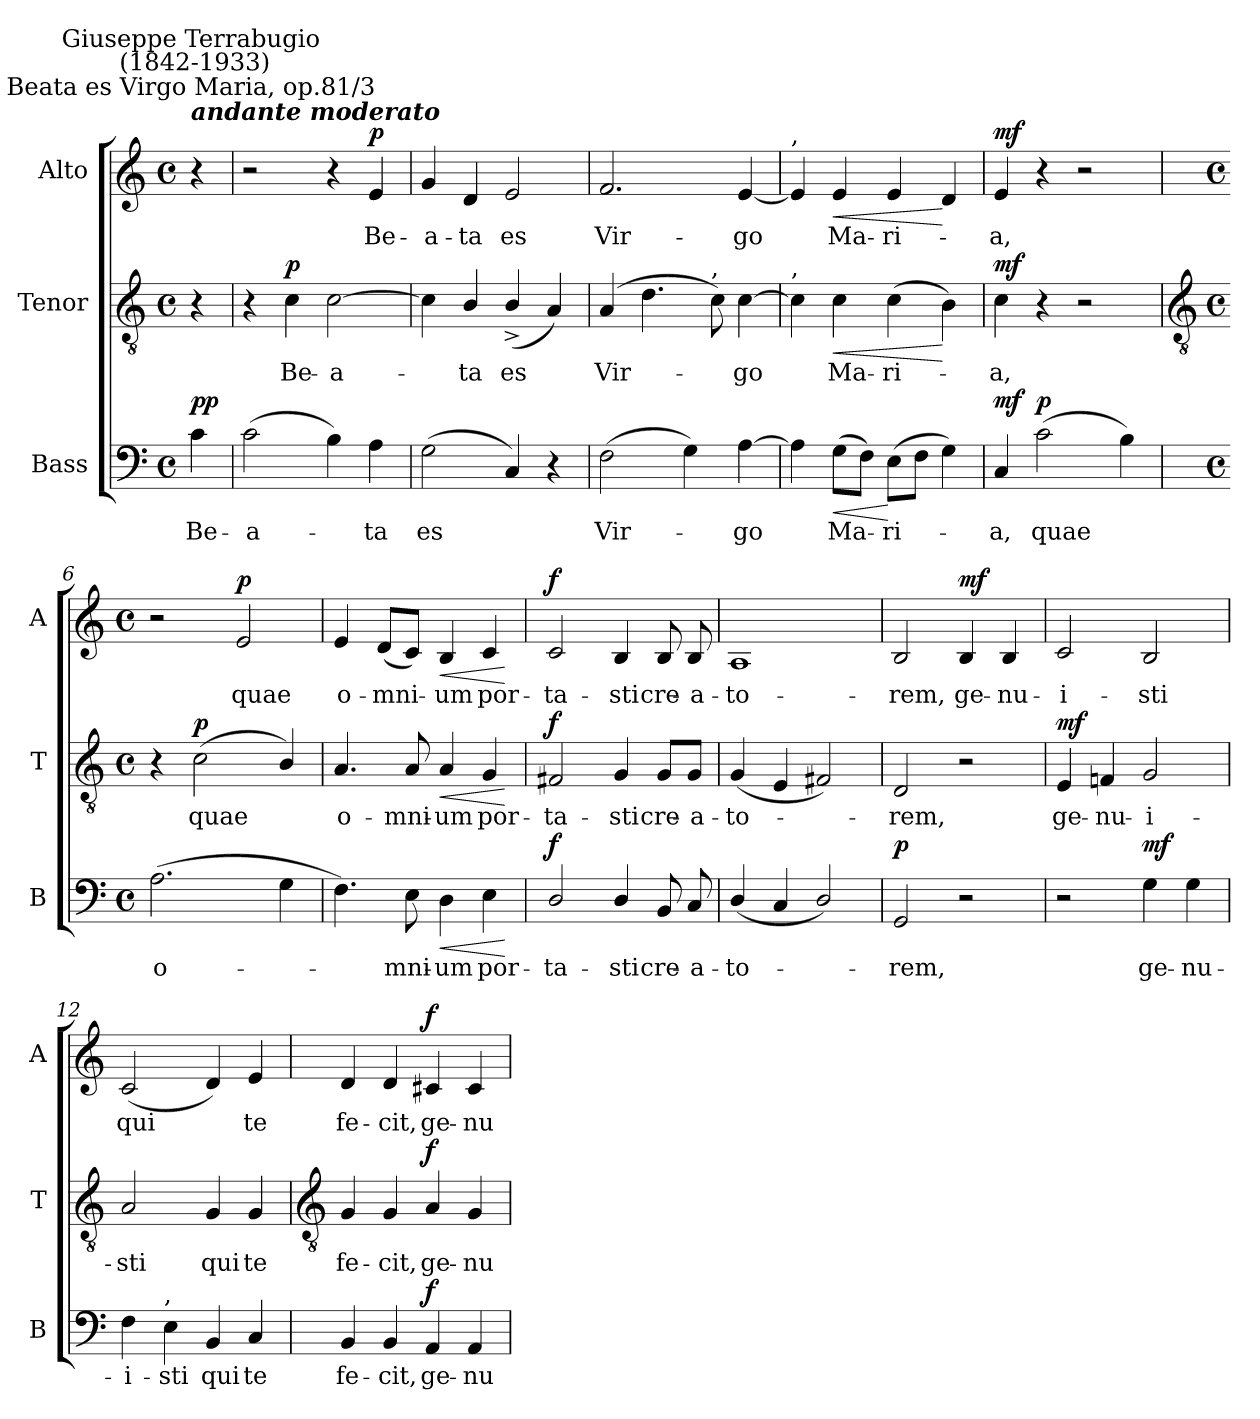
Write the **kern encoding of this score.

**kern	**text	**dynam	**kern	**text	**dynam	**kern	**text	**dynam
*part3	*part3	*part3	*part2	*part2	*part2	*part1	*part1	*part1
*staff3	*staff3	*staff3	*staff2	*staff2	*staff2	*staff1	*staff1	*staff1
*I"Bass	*	*	*I"Tenor	*	*	*I"Alto	*	*
*I'B	*	*	*I'T	*	*	*I'A	*	*
*clefF4	*	*	*clefGv2	*	*	*clefG2	*	*
*k[]	*	*	*k[]	*	*	*k[]	*	*
*C:	*	*	*C:	*	*	*C:	*	*
*M4/4	*	*	*M4/4	*	*	*M4/4	*	*
*met(c)	*	*	*met(c)	*	*	*met(c)	*	*
=	=	=	=	=	=	=	=	=
!	!	!	!	!	!	!LO:TX:a:Bi:t=andante moderato	!	!
!	!	!	!	!	!	!LO:TX:a:cj:t=Beata es Virgo Maria, op.81/3	!	!
!	!	!	!	!	!	!LO:TX:a:cj:t=Giuseppe Terrabugio\n (1842-1933)	!	!
!	!LO:LY:b	!LO:DY:b	!	!	!	!	!	!
4c	Be-	pp	4r	.	.	4r	.	.
=1	=1	=1	=1	=1	=1	=1	=1	=1
!	!LO:LY:b	!	!	!	!	!	!	!
(>2c	-a-	.	4r	.	.	2r	.	.
!	!	!	!	!LO:LY:b	!LO:DY:b	!	!	!
.	.	.	4c	Be-	p	.	.	.
!	!	!	!	!LO:LY:b	!	!	!	!
4B\)	.	.	[2c	-a-	.	4r	.	.
!	!LO:LY:b	!	!	!	!	!	!LO:LY:b	!LO:DY:b
4A	ta	.	.	.	.	4e	Be-	p
=2	=2	=2	=2	=2	=2	=2	=2	=2
!	!LO:LY:b	!	!	!	!	!	!LO:LY:b	!
(<2G	es	.	4c]	.	.	4g/	-a-	.
!	!	!	!	!LO:LY:b	!	!	!LO:LY:b	!
.	.	.	4B/	ta	.	4d	-ta	.
!	!	!	!	!LO:LY:b	!	!	!LO:LY:b	!
4C)	.	.	(<4B^/	es	.	2e	es	.
4r	.	.	4A)	.	.	.	.	.
=3	=3	=3	=3	=3	=3	=3	=3	=3
!	!LO:LY:b	!	!	!LO:LY:b	!	!	!LO:LY:b	!
(>2F	Vir-	.	(>4A	Vir-	.	2.f	Vir-	.
.	.	.	4.d	.	.	.	.	.
4G)	.	.	.	.	.	.	.	.
!	!	!	!LO:TX:a:t=,	!	!	!	!	!
.	.	.	8c)	.	.	.	.	.
!	!LO:LY:b	!	!	!LO:LY:b	!	!	!LO:LY:b	!
[4A	go	.	[4c	go	.	[4e	-go	.
=4	=4	=4	=4	=4	=4	=4	=4	=4
!	!	!	!	!	!	!LO:TX:a:t=,	!	!
!	!	!	!LO:TX:a:t=,	!	!	!	!	!
4A]	.	.	4c]	.	.	4e]	.	.
!	!LO:LY:b	!LO:HP:b	!	!LO:LY:b	!LO:HP:b	!	!LO:LY:b	!LO:HP:b
(>8GL	Ma-	<	4c	Ma-	<	4e	Ma-	<
8FJ)	.	.	.	.	.	.	.	.
!	!LO:LY:b	!	!	!LO:LY:b	!	!	!LO:LY:b	!
(>8EL	ri-	[	(>4c	-ri-	.	4e	-ri-	.
8FJ	.	.	.	.	.	.	.	.
4G)	.	.	4B)	.	[	4d	.	[
=5	=5	=5	=5	=5	=5	=5	=5	=5
!	!LO:LY:b	!LO:DY:b	!	!LO:LY:b	!LO:DY:b	!	!LO:LY:b	!LO:DY:b
4C	a,	mf	4c	a,	mf	4e	a,	mf
!	!LO:LY:b	!LO:DY:b	!	!	!	!	!	!
(>2c	quae	p	4r	.	.	4r	.	.
.	.	.	2r	.	.	2r	.	.
4B\)	.	.	.	.	.	.	.	.
!!LO:LB:g=z
=6	=6	=6	=6	=6	=6	=6	=6	=6
*	*	*	*clefGv2	*	*	*	*	*
*M4/4	*	*	*M4/4	*	*	*M4/4	*	*
*met(c)	*	*	*met(c)	*	*	*met(c)	*	*
!	!LO:LY:b	!	!	!	!	!	!	!
(>2.A	o-	.	4r	.	.	2r	.	.
!	!	!	!	!LO:LY:b	!LO:DY:b	!	!	!
.	.	.	(<2c	quae	p	.	.	.
!	!	!	!	!	!	!	!LO:LY:b	!LO:DY:b
.	.	.	.	.	.	2e	quae	p
4G	.	.	4B/)	.	.	.	.	.
=7	=7	=7	=7	=7	=7	=7	=7	=7
!	!	!	!	!LO:LY:b	!	!	!LO:LY:b	!
4.F)	.	.	4.A	o-	.	4e	o-	.
!	!	!	!	!	!	!	!LO:LY:b	!
.	.	.	.	.	.	(<8dL	-mni-	.
!	!LO:LY:b	!	!	!LO:LY:b	!	!	!	!
8E	mni-	.	8A	-mni-	.	8cJ)	.	.
!	!LO:LY:b	!LO:HP:b	!	!LO:LY:b	!LO:HP:b	!	!LO:LY:b	!LO:HP:b
4D	-um	<	4A	-um	<	4B	um	<
!	!LO:LY:b	!	!	!LO:LY:b	!	!	!LO:LY:b	!
4E	por-	.	4G	por-	.	4c	por-	.
.	.	[	.	.	[	.	.	[
=8	=8	=8	=8	=8	=8	=8	=8	=8
!	!LO:LY:b	!LO:DY:b	!	!LO:LY:b	!LO:DY:b	!	!LO:LY:b	!LO:DY:b
2D/	ta-	f	2F#X	ta-	f	2c	ta-	f
!	!LO:LY:b	!	!	!LO:LY:b	!	!	!LO:LY:b	!
4D/	-sti	.	4G	-sti	.	4B/	-sti	.
!	!LO:LY:b	!	!	!LO:LY:b	!	!	!LO:LY:b	!
8BB	cre-	.	8G/L	cre-	.	8B/	cre-	.
!	!LO:LY:b	!	!	!LO:LY:b	!	!	!LO:LY:b	!
8C	-a-	.	8G/J	-a-	.	8B/	-a-	.
=9	=9	=9	=9	=9	=9	=9	=9	=9
!	!LO:LY:b	!	!	!LO:LY:b	!	!	!LO:LY:b	!
(<4D/	-to-	.	(<4G	-to-	.	1A	-to-	.
4C	.	.	4E	.	.	.	.	.
2D/)	.	.	2F#X)	.	.	.	.	.
=10	=10	=10	=10	=10	=10	=10	=10	=10
!	!LO:LY:b	!LO:DY:b	!	!LO:LY:b	!	!	!LO:LY:b	!
2GG	rem,	p	2D	rem,	.	2B	-rem,	.
!	!	!	!	!	!	!	!LO:LY:b	!LO:DY:b
2r	.	.	2r	.	.	4B	ge-	mf
!	!	!	!	!	!	!	!LO:LY:b	!
.	.	.	.	.	.	4B	-nu-	.
=11	=11	=11	=11	=11	=11	=11	=11	=11
!	!	!	!	!LO:LY:b	!LO:DY:b	!	!LO:LY:b	!
2r	.	.	4E	ge-	mf	2c	-i-	.
!	!	!	!	!LO:LY:b	!	!	!	!
.	.	.	4Fn	-nu-	.	.	.	.
!	!LO:LY:b	!LO:DY:b	!	!LO:LY:b	!	!	!LO:LY:b	!
4G	ge-	mf	2G	-i-	.	2B	-sti	.
!	!LO:LY:b	!	!	!	!	!	!	!
4G	-nu-	.	.	.	.	.	.	.
=12	=12	=12	=12	=12	=12	=12	=12	=12
!	!LO:LY:b	!	!	!LO:LY:b	!	!	!LO:LY:b	!
4F	-i-	.	2A	-sti	.	(<2c	qui	.
!LO:TX:a:t=,	!	!	!	!	!	!	!	!
!	!LO:LY:b	!	!	!	!	!	!	!
4E	-sti	.	.	.	.	.	.	.
!	!LO:LY:b	!	!	!LO:LY:b	!	!	!	!
4BB	qui	.	4G	qui	.	4d)	.	.
!	!LO:LY:b	!	!	!LO:LY:b	!	!	!LO:LY:b	!
4C	te	.	4G	te	.	4e	te	.
!!LO:LB:g=z
=13	=13	=13	=13	=13	=13	=13	=13	=13
*	*	*	*clefGv2	*	*	*	*	*
!	!LO:LY:b	!	!	!LO:LY:b	!	!	!LO:LY:b	!
4BB	fe-	.	4G	fe-	.	4d	fe-	.
!	!LO:LY:b	!	!	!LO:LY:b	!	!	!LO:LY:b	!
4BB	-cit,	.	4G	-cit,	.	4d	-cit,	.
!	!LO:LY:b	!LO:DY:b	!	!LO:LY:b	!LO:DY:b	!	!LO:LY:b	!LO:DY:b
4AA	ge-	f	4A	ge-	f	4c#X	ge-	f
!	!LO:LY:b	!	!	!LO:LY:b	!	!	!LO:LY:b	!
4AA	-nu-	.	4G	-nu-	.	4c#	-nu-	.
=	=	=	=	=	=	=	=	=
*-	*-	*-	*-	*-	*-	*-	*-	*-
